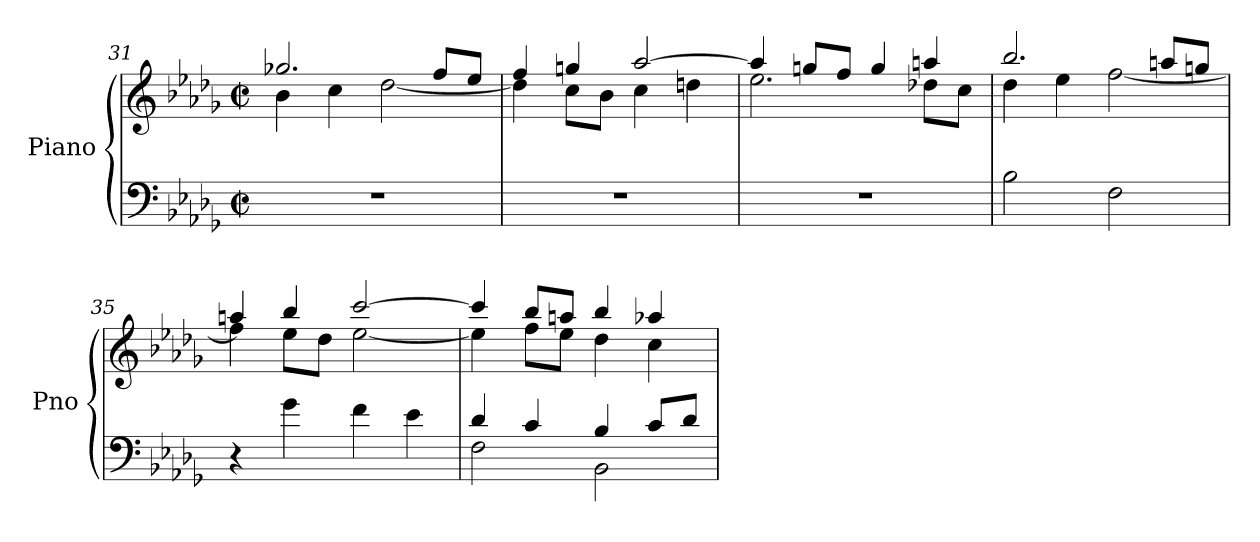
**kern	**kern
*part1	*part1
*staff2	*staff1
*I"Piano	*
*I'Pno	*
!!LO:LB:g=z
*clefF4	*clefG2
*k[b-e-a-d-g-]	*k[b-e-a-d-g-]
*M4/4	*M4/4
*met(c|)	*met(c|)
=31	=31
*	*^
1r	2.gg-X/	4b-\
.	.	4cc\
.	.	[2dd-\
.	8ff/L	.
.	8ee-/J	.
=32	=32	=32
1r	4ff/	4dd-\]
.	4ggn/	8cc\L
.	.	8b-\J
.	[2aa-/	4cc\
.	.	4ddn\
=33	=33	=33
1r	4aa-/]	2.ee-\
.	8ggn/L	.
.	8ff/J	.
.	4gg/	.
.	4aan/	8dd-X\L
.	.	8cc\J
=34	=34	=34
2B-\	2.bb-/	4dd-\
.	.	4ee-\
2F\	.	[2ff\
.	8aan/L	.
.	8ggn/J	.
=35	=35	=35
4r	4aan/	4ff\]
4g-\	4bb-/	8ee-\L
.	.	8dd-\J
4f\	[2ccc/	[2ee-\
4e-\	.	.
=36	=36	=36
*^	*	*
4d-/	2F\	4ccc/]	4ee-\]
4c/	.	8bb-/L	8ff\L
.	.	8aan/J	8ee-\J
4B-/	2BB-\	4bb-/	4dd-\
8c/L	.	4aa-X/	4cc\
8d-/J	.	.	.
*v	*v	*	*
*	*v	*v
=	=
*-	*-
